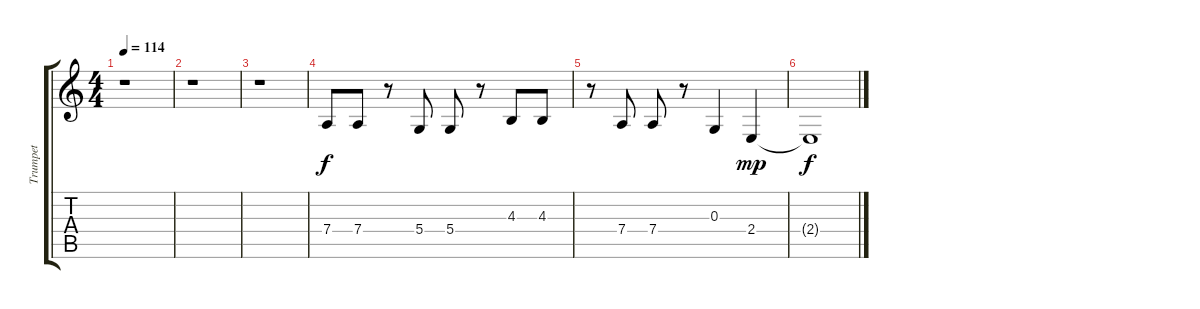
\track ("Trumpet" "Trumpet") {instrument trumpet}
\staff {score tabs}
\tuning (E4 B3 G3 D3 A2 E2) {hide}
\ts (4 4)
\tempo 114
\clef g2
\ks c
r.1{dy mf} |
r.1 |
r.1 |
7.4.8{dy f} 7.4.8 r.8 5.4.8 5.4.8 r.8 4.3.8 4.3.8 |
r.8 7.4.8 7.4.8 r.8 0.3.4 2.4.4{dy mp volume 9} |
2.4{t}.1{dy f}
